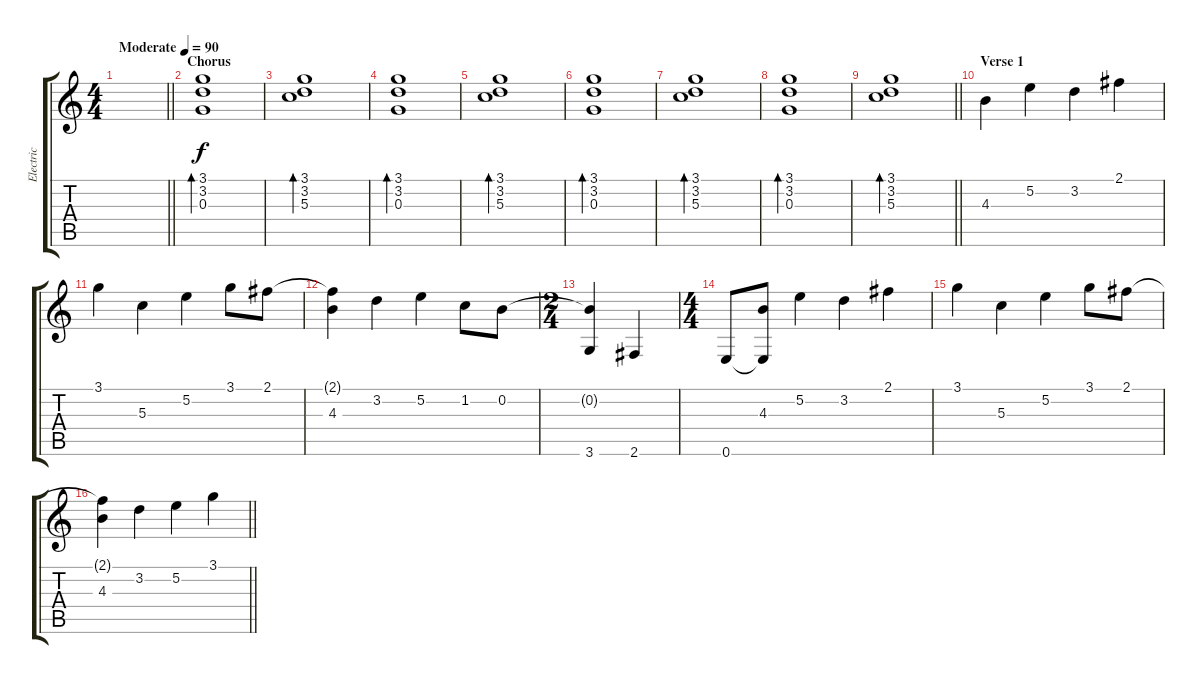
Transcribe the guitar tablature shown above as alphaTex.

\track ("Electric" "Electric") {instrument overdrivenguitar}
\staff {score tabs}
\tuning (E4 B3 G3 D3 A2 E2) {hide}
\ts (4 4)
\tempo (90 "Moderate")
\clef g2
\barLineRight lightlight
\ks c
|
\section ("" "Chorus")
(3.1 3.2 0.3).1{bd 240} |
(3.1 3.2 5.3).1{bd 240} |
(3.1 3.2 0.3).1{bd 240} |
(3.1 3.2 5.3).1{bd 240} |
(3.1 3.2 0.3).1{bd 240} |
(3.1 3.2 5.3).1{bd 240} |
(3.1 3.2 0.3).1{bd 240} |
\barLineRight lightlight
(3.1 3.2 5.3).1{bd 240} |
\section ("" "Verse 1")
4.3.4 5.2.4 3.2.4 2.1.4 |
3.1.4 5.3.4 5.2.4 3.1.8 2.1.8 |
(2.1{t} 4.3).4 3.2.4 5.2.4 1.2.8 0.2.8 |
\ts (2 4)
(0.2{t} 3.6).4 2.6.4 |
\ts (4 4)
0.6.8 (4.3 0.6{t}).8 5.2.4 3.2.4 2.1.4 |
3.1.4 5.3.4 5.2.4 3.1.8 2.1.8 |
\barLineRight lightlight
(2.1{t} 4.3).4 3.2.4 5.2.4 3.1.4
